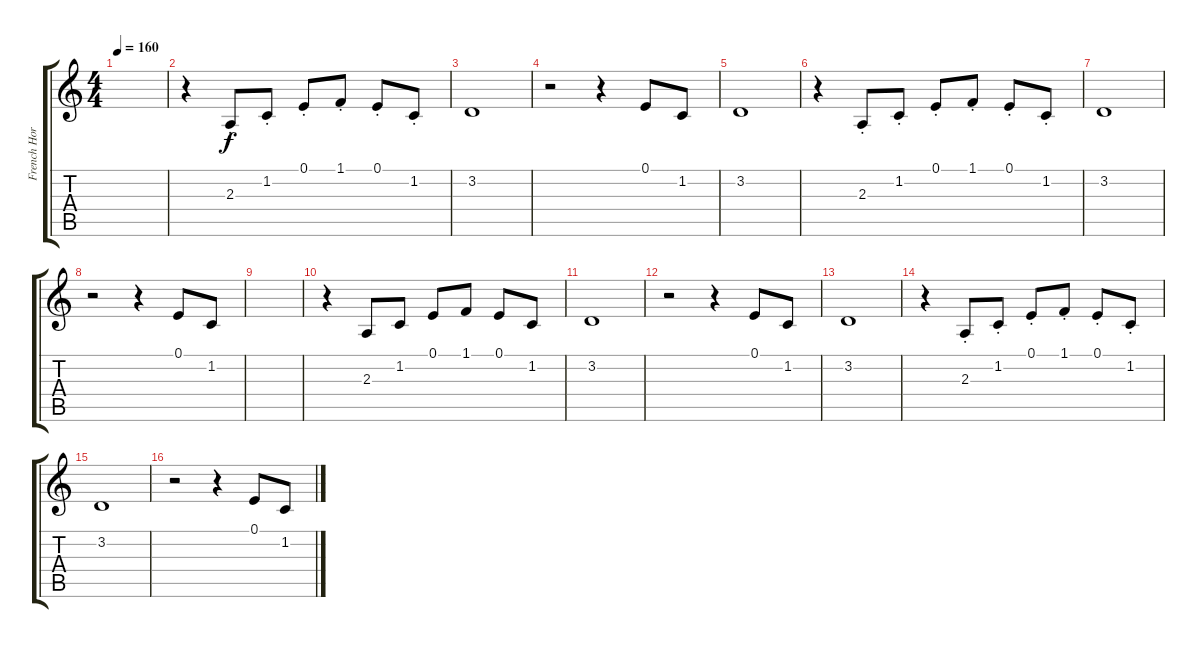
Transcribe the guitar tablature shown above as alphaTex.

\track ("French Horn" "French Hor") {instrument frenchhorn}
\staff {score tabs}
\tuning (E4 B3 G3 D3 A2 E2) {hide}
\ts (4 4)
\tempo 160
\clef g2
\ks c
|
r.4 2.3{st}.8 1.2{st}.8 0.1{st}.8 1.1{st}.8 0.1{st}.8 1.2{st}.8 |
3.2.1 |
r.2 r.4 0.1.8 1.2.8 |
3.2.1 |
r.4 2.3{st}.8 1.2{st}.8 0.1{st}.8 1.1{st}.8 0.1{st}.8 1.2{st}.8 |
3.2.1 |
r.2 r.4 0.1.8 1.2.8 |
|
r.4 2.3.8 1.2.8 0.1.8 1.1.8 0.1.8 1.2.8 |
3.2.1 |
r.2 r.4 0.1.8 1.2.8 |
3.2.1 |
r.4 2.3{st}.8 1.2{st}.8 0.1{st}.8 1.1{st}.8 0.1{st}.8 1.2{st}.8 |
3.2.1 |
r.2 r.4 0.1.8 1.2.8
